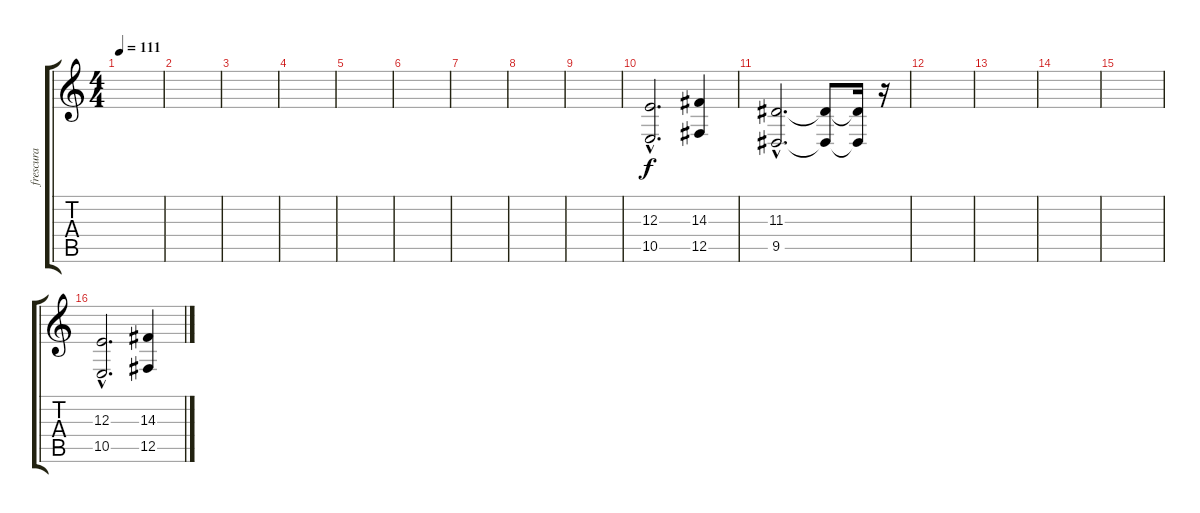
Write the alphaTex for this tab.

\track ("frescura" "frescura") {instrument pad3polysynth}
\staff {score tabs}
\tuning (Db4 Ab3 E3 B2 Gb2 Db2) {hide}
\ts (4 4)
\tempo 111
\clef g2
\ks c
|
|
|
|
|
|
|
|
|
(12.3{hac} 10.5{hac}).2{d} (14.3 12.5).4 |
(11.3{hac} 9.5{hac}).2{d} (11.3{t} 9.5{t}).8 (11.3{t} 9.5{t}).16 r.16 |
|
|
|
|
(12.3{hac} 10.5{hac}).2{d} (14.3 12.5).4
